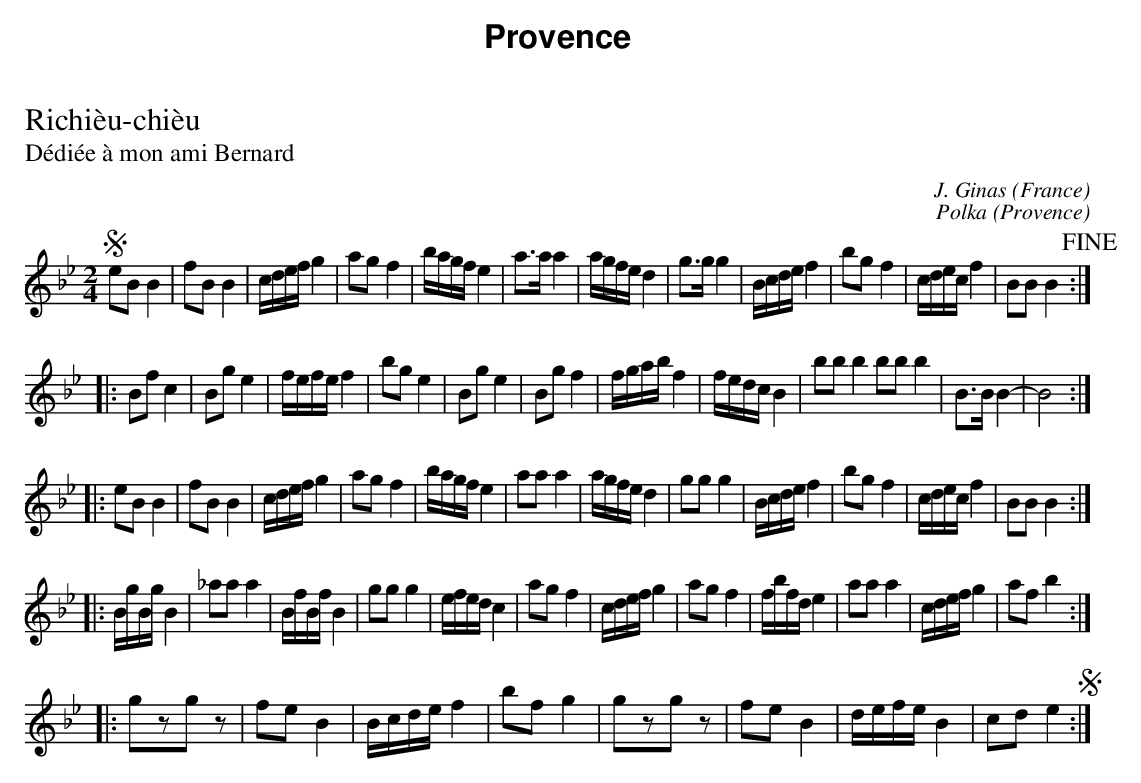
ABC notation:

X:1
T:Richièu-chièu
T:Dédiée à mon ami Bernard
O:France
C:J. Ginas
K:Bb
L:1/8
M:2/4
S eB B2 | fB B2 | c/d/e/f/ g2 | agf2 | b/a/g/f/ e2 | a>aa2 | a/g/f/e/ d2 | g>g g2 | B/c/d/e/ f2 | bgf2 | c/d/e/c/ f2 | BB B2 !fine! ::
Bfc2 | Bge2 | f/e/f/e/ f2 | bge2 | Bge2 | Bgf2 | f/g/a/b/ f2 | f/e/d/c/ B2 | bbb2 bbb2 | B>BB2- | B4 ::
eB B2 | fB B2 | c/d/e/f/ g2 | agf2 | b/a/g/f/ e2 | aaa2 | a/g/f/e/ d2 | gg g2 | B/c/d/e/ f2 | bgf2 | c/d/e/c/ f2 | BB B2  ::
B/g/B/g/ B2 | _aaa2 | B/f/B/f/ B2 | ggg2 | e/f/e/d/ c2 | agf2 | c/d/e/f/ g2 | ag f2 | f/b/f/d/ e2 | aaa2 | c/d/e/f/ g2 | af b2 ::
gzgz | feB2 | B/c/d/e/ f2 | bf g2 | gzgz | feB2 | d/e/f/e/ B2 | cde2 S :|
